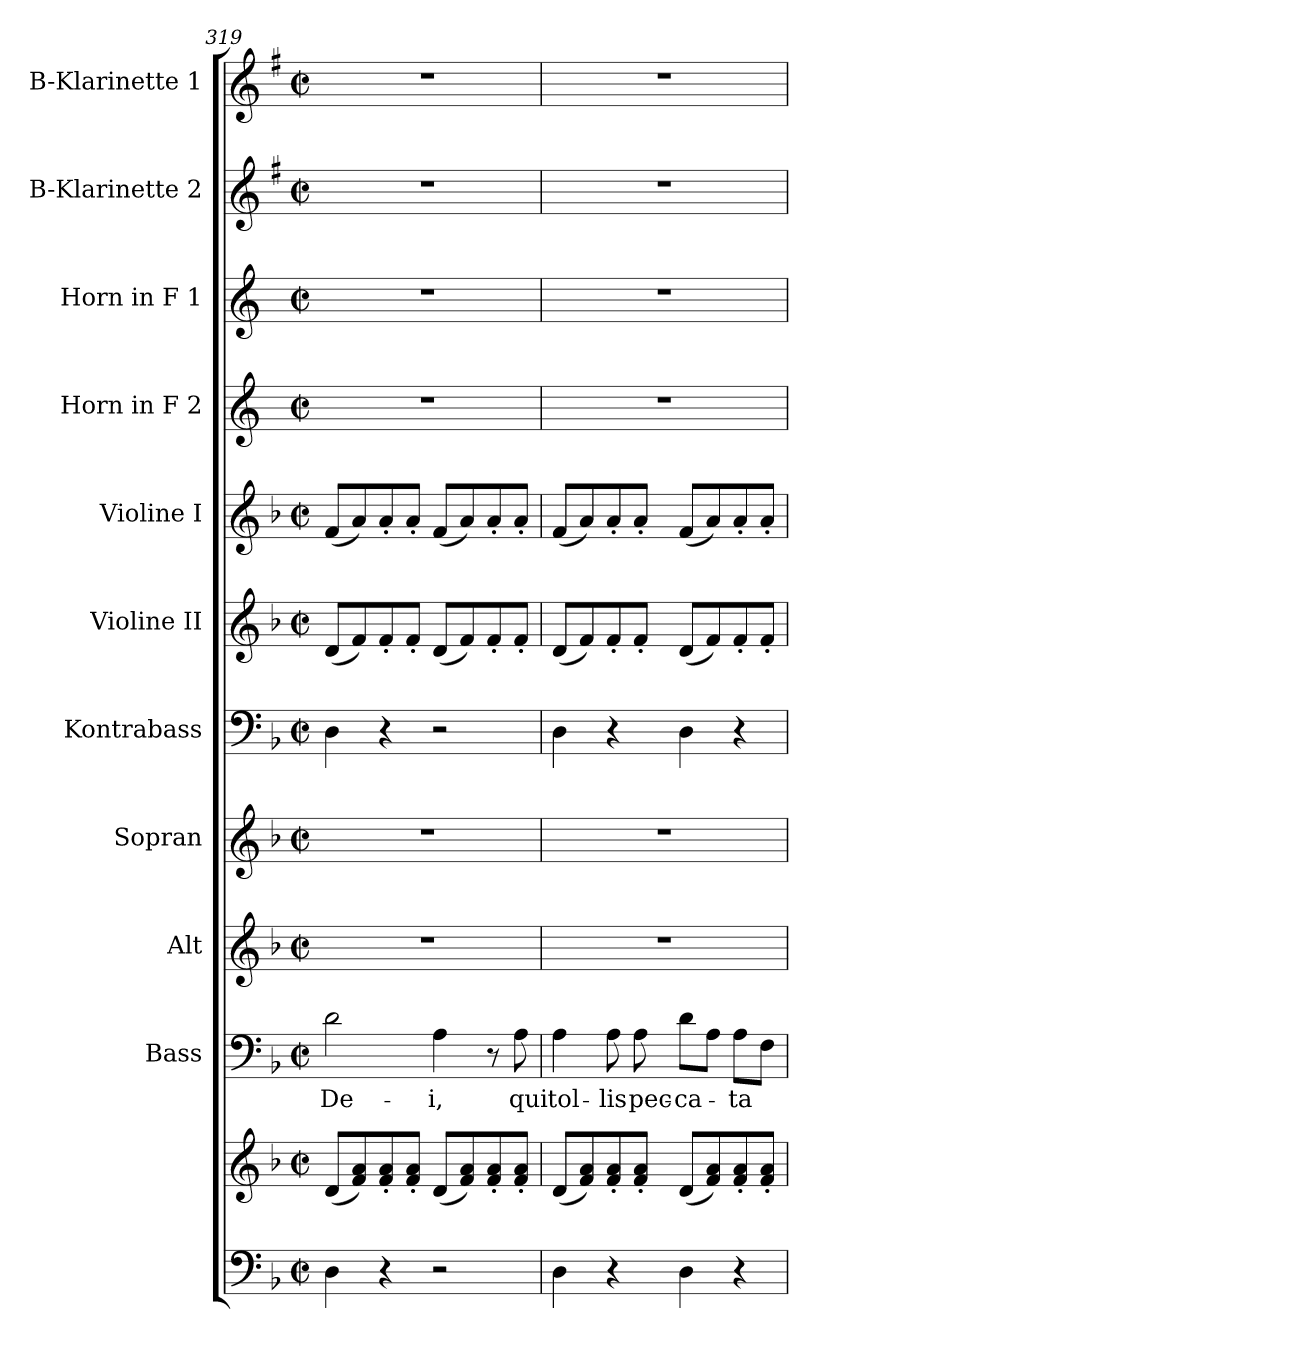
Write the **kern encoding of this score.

**kern	**kern	**kern	**text	**kern	**kern	**kern	**kern	**kern	**kern	**kern	**kern	**kern
*part11	*part11	*part10	*part10	*part9	*part8	*part7	*part6	*part5	*part4	*part3	*part2	*part1
*staff12	*staff11	*staff10	*staff10	*staff9	*staff8	*staff7	*staff6	*staff5	*staff4	*staff3	*staff2	*staff1
*	*	*I"Bass	*	*I"Alt	*I"Sopran	*I"Kontrabass	*I"Violine II	*I"Violine I	*I"Horn in F 2	*I"Horn in F 1	*I"B-Klarinette 2	*I"B-Klarinette 1
*	*	*I'B.	*	*I'A.	*I'S.	*I'Kb.	*I'Vl. II	*I'Vl. I	*	*	*I'B Kl. 2	*I'B Kl. 1
*clefF4	*clefG2	*clefF4	*	*clefG2	*clefG2	*clefF4	*clefG2	*clefG2	*clefG2	*clefG2	*clefG2	*clefG2
*	*	*	*	*	*	*ITrd7c12	*	*	*ITrd4c7	*ITrd4c7	*ITrd1c2	*ITrd1c2
*k[b-]	*k[b-]	*k[b-]	*	*k[b-]	*k[b-]	*k[b-]	*k[b-]	*k[b-]	*k[b-]	*k[b-]	*k[b-]	*k[b-]
*F:	*F:	*F:	*	*F:	*F:	*F:	*F:	*F:	*F:	*F:	*F:	*F:
*M2/2	*M2/2	*M2/2	*	*M2/2	*M2/2	*M2/2	*M2/2	*M2/2	*M2/2	*M2/2	*M2/2	*M2/2
*met(c|)	*met(c|)	*met(c|)	*	*met(c|)	*met(c|)	*met(c|)	*met(c|)	*met(c|)	*met(c|)	*met(c|)	*met(c|)	*met(c|)
=319	=319	=319	=319	=319	=319	=319	=319	=319	=319	=319	=319	=319
!	!	!	!LO:LY:b	!	!	!	!	!	!	!	!	!
4D\	(<8d/L	2d\	De-	1r	1r	4DD\	(<8d/L	(<8f/L	1r	1r	1r	1r
.	8f/ 8a/)	.	.	.	.	.	8f/)	8a/)	.	.	.	.
4r	8f/'< 8a/'<	.	.	.	.	4r	8f'</	8a'</	.	.	.	.
.	8f/'< 8a/'<J	.	.	.	.	.	8f'</J	8a'</J	.	.	.	.
!	!	!	!LO:LY:b	!	!	!	!	!	!	!	!	!
2r	(<8d/L	4A\	-i,	.	.	2r	(<8d/L	(<8f/L	.	.	.	.
.	8f/ 8a/)	.	.	.	.	.	8f/)	8a/)	.	.	.	.
.	8f/'< 8a/'<	8r	.	.	.	.	8f'</	8a'</	.	.	.	.
!	!	!	!LO:LY:b	!	!	!	!	!	!	!	!	!
.	8f/'< 8a/'<J	8A\	qui	.	.	.	8f'</J	8a'</J	.	.	.	.
=320	=320	=320	=320	=320	=320	=320	=320	=320	=320	=320	=320	=320
!	!	!	!LO:LY:b	!	!	!	!	!	!	!	!	!
4D\	(<8d/L	4A\	tol-	1r	1r	4DD\	(<8d/L	(<8f/L	1r	1r	1r	1r
.	8f/ 8a/)	.	.	.	.	.	8f/)	8a/)	.	.	.	.
!	!	!	!LO:LY:b	!	!	!	!	!	!	!	!	!
4r	8f/'< 8a/'<	8A\	-lis	.	.	4r	8f'</	8a'</	.	.	.	.
!	!	!	!LO:LY:b	!	!	!	!	!	!	!	!	!
.	8f/'< 8a/'<J	8A\	pec-	.	.	.	8f'</J	8a'</J	.	.	.	.
!	!	!	!LO:LY:b	!	!	!	!	!	!	!	!	!
4D\	(<8d/L	8d\L	-ca-	.	.	4DD\	(<8d/L	(<8f/L	.	.	.	.
.	8f/ 8a/)	8A\J	.	.	.	.	8f/)	8a/)	.	.	.	.
!	!	!	!LO:LY:b	!	!	!	!	!	!	!	!	!
4r	8f/'< 8a/'<	8A\L	-ta	.	.	4r	8f'</	8a'</	.	.	.	.
.	8f/'< 8a/'<J	8F\J	.	.	.	.	8f'</J	8a'</J	.	.	.	.
=	=	=	=	=	=	=	=	=	=	=	=	=
*-	*-	*-	*-	*-	*-	*-	*-	*-	*-	*-	*-	*-
